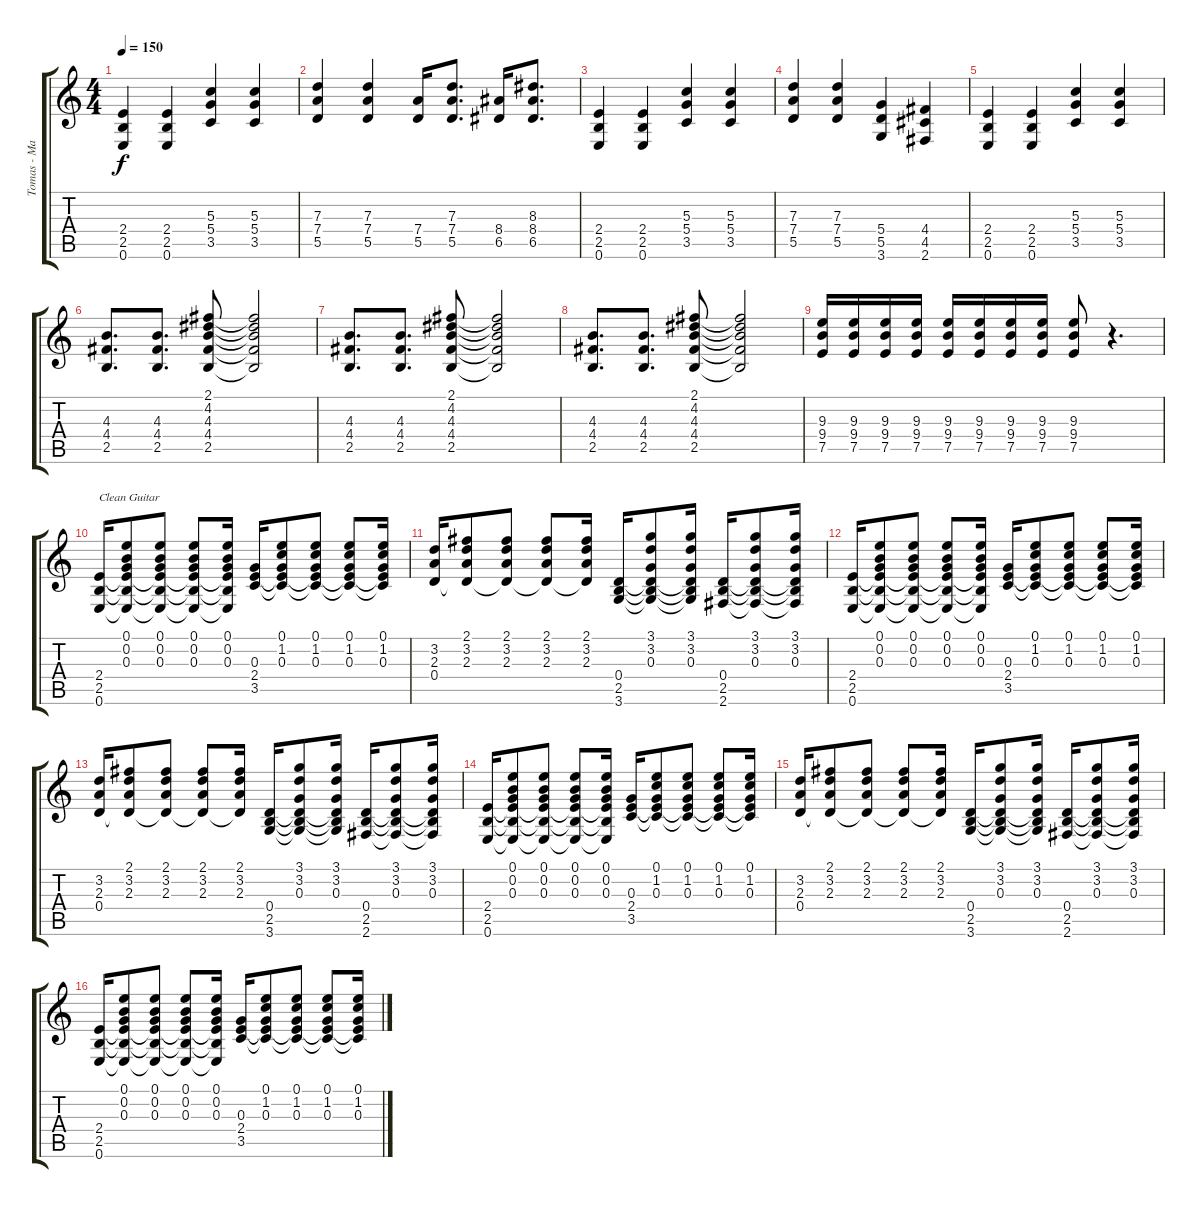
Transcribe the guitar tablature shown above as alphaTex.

\track ("Tomas - Main Guitar" "Tomas - Ma") {instrument overdrivenguitar}
\staff {score tabs}
\tuning (E4 B3 G3 D3 A2 E2) {hide}
\ts (4 4)
\tempo 150
\clef g2
\ks c
(2.4 2.5 0.6).4{dy f} (2.4 2.5 0.6).4 (5.3 5.4 3.5).4 (5.3 5.4 3.5).4 |
(7.3 7.4 5.5).4 (7.3 7.4 5.5).4 (7.4 5.5).16 (7.3 7.4 5.5).8{d} (8.4 6.5).16 (8.3 8.4 6.5).8{d} |
(2.4 2.5 0.6).4 (2.4 2.5 0.6).4 (5.3 5.4 3.5).4 (5.3 5.4 3.5).4 |
(7.3 7.4 5.5).4 (7.3 7.4 5.5).4 (5.4 5.5 3.6).4 (4.4 4.5 2.6).4 |
(2.4 2.5 0.6).4 (2.4 2.5 0.6).4 (5.3 5.4 3.5).4 (5.3 5.4 3.5).4 |
(4.3 4.4 2.5).8{d} (4.3 4.4 2.5).8{d} (2.1 4.2 4.3 4.4 2.5).8 (2.1{t} 4.2{t} 4.3{t} 4.4{t} 2.5{t}).2 |
(4.3 4.4 2.5).8{d} (4.3 4.4 2.5).8{d} (2.1 4.2 4.3 4.4 2.5).8 (2.1{t} 4.2{t} 4.3{t} 4.4{t} 2.5{t}).2 |
(4.3 4.4 2.5).8{d} (4.3 4.4 2.5).8{d} (2.1 4.2 4.3 4.4 2.5).8 (2.1{t} 4.2{t} 4.3{t} 4.4{t} 2.5{t}).2 |
(9.3 9.4 7.5).16 (9.3 9.4 7.5).16 (9.3 9.4 7.5).16 (9.3 9.4 7.5).16 (9.3 9.4 7.5).16 (9.3 9.4 7.5).16 (9.3 9.4 7.5).16 (9.3 9.4 7.5).16 (9.3 9.4 7.5).8 r.4{d} |
(2.4 2.5 0.6).16{txt "Clean Guitar" volume 12 instrument electricguitarclean} (0.1 0.2 0.3 2.4{t} 2.5{t} 0.6{t}).8 (0.1 0.2 0.3 2.4{t} 2.5{t} 0.6{t}).8 (0.1 0.2 0.3 2.4{t} 2.5{t} 0.6{t}).8 (0.1 0.2 0.3 2.4{t} 2.5{t} 0.6{t}).16 (0.3 2.4 3.5).16 (0.1 1.2 0.3 2.4{t} 3.5{t}).8 (0.1 1.2 0.3 2.4{t} 3.5{t}).8 (0.1 1.2 0.3 2.4{t} 3.5{t}).8 (0.1 1.2 0.3 2.4{t} 3.5{t}).16 |
(3.2 2.3 0.4).16 (2.1 3.2 2.3 0.4{t}).8 (2.1 3.2 2.3 0.4{t}).8 (2.1 3.2 2.3 0.4{t}).8 (2.1 3.2 2.3 0.4{t}).16 (0.4 2.5 3.6).16 (3.1 3.2 0.3 0.4{t} 2.5{t} 3.6{t}).8 (3.1 3.2 0.3 0.4{t} 2.5{t} 3.6{t}).16 (0.4 2.5 2.6).16 (3.1 3.2 0.3 0.4{t} 2.5{t} 2.6{t}).8 (3.1 3.2 0.3 0.4{t} 2.5{t} 2.6{t}).16 |
(2.4 2.5 0.6).16 (0.1 0.2 0.3 2.4{t} 2.5{t} 0.6{t}).8 (0.1 0.2 0.3 2.4{t} 2.5{t} 0.6{t}).8 (0.1 0.2 0.3 2.4{t} 2.5{t} 0.6{t}).8 (0.1 0.2 0.3 2.4{t} 2.5{t} 0.6{t}).16 (0.3 2.4 3.5).16 (0.1 1.2 0.3 2.4{t} 3.5{t}).8 (0.1 1.2 0.3 2.4{t} 3.5{t}).8 (0.1 1.2 0.3 2.4{t} 3.5{t}).8 (0.1 1.2 0.3 2.4{t} 3.5{t}).16 |
(3.2 2.3 0.4).16 (2.1 3.2 2.3 0.4{t}).8 (2.1 3.2 2.3 0.4{t}).8 (2.1 3.2 2.3 0.4{t}).8 (2.1 3.2 2.3 0.4{t}).16 (0.4 2.5 3.6).16 (3.1 3.2 0.3 0.4{t} 2.5{t} 3.6{t}).8 (3.1 3.2 0.3 0.4{t} 2.5{t} 3.6{t}).16 (0.4 2.5 2.6).16 (3.1 3.2 0.3 0.4{t} 2.5{t} 2.6{t}).8 (3.1 3.2 0.3 0.4{t} 2.5{t} 2.6{t}).16 |
(2.4 2.5 0.6).16 (0.1 0.2 0.3 2.4{t} 2.5{t} 0.6{t}).8 (0.1 0.2 0.3 2.4{t} 2.5{t} 0.6{t}).8 (0.1 0.2 0.3 2.4{t} 2.5{t} 0.6{t}).8 (0.1 0.2 0.3 2.4{t} 2.5{t} 0.6{t}).16 (0.3 2.4 3.5).16 (0.1 1.2 0.3 2.4{t} 3.5{t}).8 (0.1 1.2 0.3 2.4{t} 3.5{t}).8 (0.1 1.2 0.3 2.4{t} 3.5{t}).8 (0.1 1.2 0.3 2.4{t} 3.5{t}).16 |
(3.2 2.3 0.4).16 (2.1 3.2 2.3 0.4{t}).8 (2.1 3.2 2.3 0.4{t}).8 (2.1 3.2 2.3 0.4{t}).8 (2.1 3.2 2.3 0.4{t}).16 (0.4 2.5 3.6).16 (3.1 3.2 0.3 0.4{t} 2.5{t} 3.6{t}).8 (3.1 3.2 0.3 0.4{t} 2.5{t} 3.6{t}).16 (0.4 2.5 2.6).16 (3.1 3.2 0.3 0.4{t} 2.5{t} 2.6{t}).8 (3.1 3.2 0.3 0.4{t} 2.5{t} 2.6{t}).16 |
(2.4 2.5 0.6).16 (0.1 0.2 0.3 2.4{t} 2.5{t} 0.6{t}).8 (0.1 0.2 0.3 2.4{t} 2.5{t} 0.6{t}).8 (0.1 0.2 0.3 2.4{t} 2.5{t} 0.6{t}).8 (0.1 0.2 0.3 2.4{t} 2.5{t} 0.6{t}).16 (0.3 2.4 3.5).16 (0.1 1.2 0.3 2.4{t} 3.5{t}).8 (0.1 1.2 0.3 2.4{t} 3.5{t}).8 (0.1 1.2 0.3 2.4{t} 3.5{t}).8 (0.1 1.2 0.3 2.4{t} 3.5{t}).16
